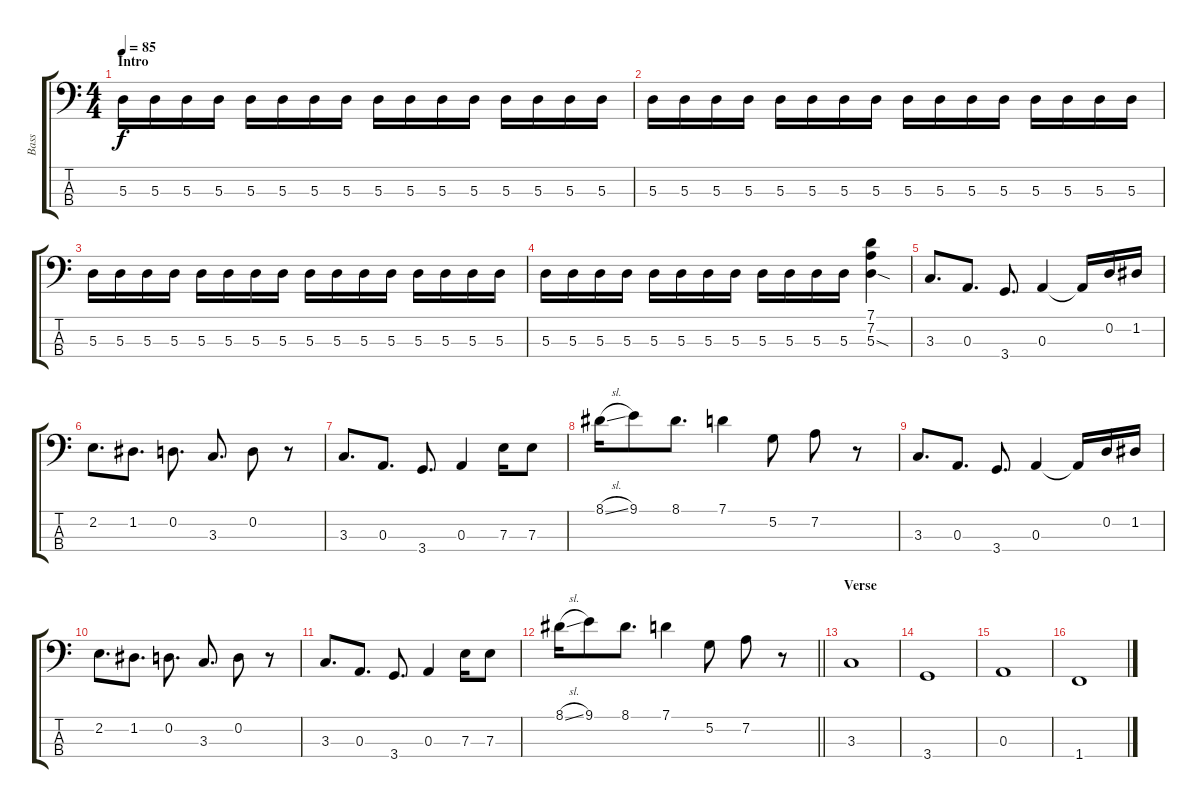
\track ("Bass" "Bass") {instrument electricbasspick}
\staff {score tabs}
\tuning (G2 D2 A1 E1) {hide}
\ts (4 4)
\section ("" "Intro")
\tempo 85
\clef f4
\ks c
5.3.16{dy f instrument electricbasspick} 5.3.16 5.3.16 5.3.16 5.3.16 5.3.16 5.3.16 5.3.16 5.3.16 5.3.16 5.3.16 5.3.16 5.3.16 5.3.16 5.3.16 5.3.16 |
5.3.16 5.3.16 5.3.16 5.3.16 5.3.16 5.3.16 5.3.16 5.3.16 5.3.16 5.3.16 5.3.16 5.3.16 5.3.16 5.3.16 5.3.16 5.3.16 |
5.3.16 5.3.16 5.3.16 5.3.16 5.3.16 5.3.16 5.3.16 5.3.16 5.3.16 5.3.16 5.3.16 5.3.16 5.3.16 5.3.16 5.3.16 5.3.16 |
5.3.16 5.3.16 5.3.16 5.3.16 5.3.16 5.3.16 5.3.16 5.3.16 5.3.16 5.3.16 5.3.16 5.3.16 (7.1 7.2 5.3{sod}).4 |
3.3.8{d} 0.3.8{d} 3.4.8{d} 0.3.4 0.3{t}.16 0.2.16 1.2.16 |
2.2.8{d} 1.2.8{d} 0.2.8{d} 3.3.8{d} 0.2.8 r.8 |
3.3.8{d} 0.3.8{d} 3.4.8{d} 0.3.4 7.3.16 7.3.8 |
8.1{sl}.16 9.1.8 8.1.8{d} 7.1.4 5.2.8 7.2.8 r.8 |
3.3.8{d} 0.3.8{d} 3.4.8{d} 0.3.4 0.3{t}.16 0.2.16 1.2.16 |
2.2.8{d} 1.2.8{d} 0.2.8{d} 3.3.8{d} 0.2.8 r.8 |
3.3.8{d} 0.3.8{d} 3.4.8{d} 0.3.4 7.3.16 7.3.8 |
\barLineRight lightlight
8.1{sl}.16 9.1.8 8.1.8{d} 7.1.4 5.2.8 7.2.8 r.8 |
\section ("" "Verse")
3.3.1 |
3.4.1 |
0.3.1 |
1.4.1
